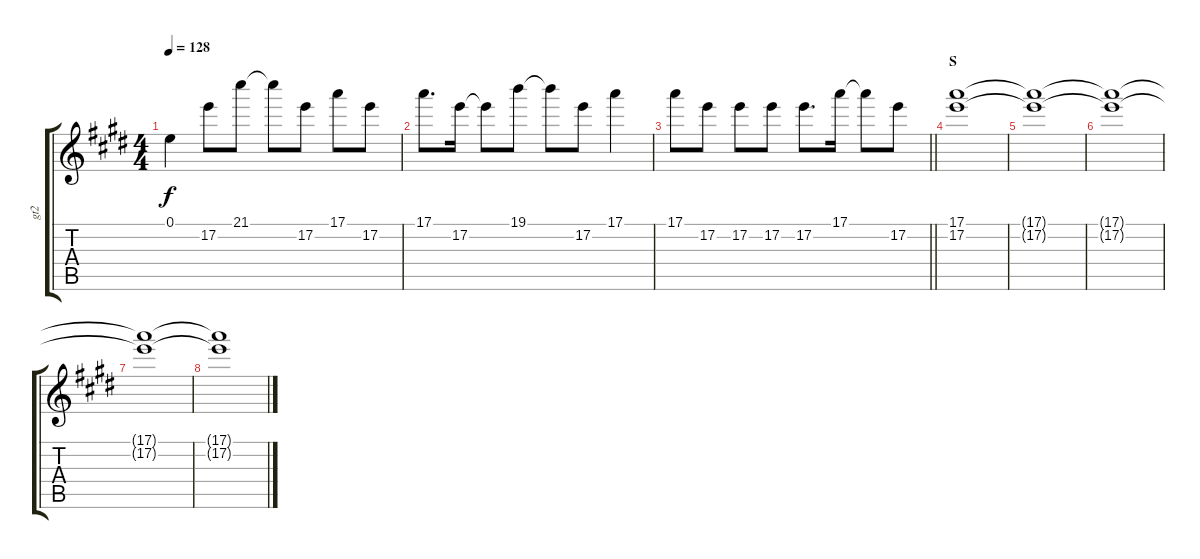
\track ("gt2" "gt2") {instrument distortionguitar}
\staff {score tabs}
\tuning (E4 B3 G3 D3 A2 E2) {hide}
\ts (4 4)
\tempo 128
\clef g2
\ks e
0.1.4{dy f} 17.2.8 21.1.8 21.1{t}.8 17.2.8 17.1.8 17.2.8 |
17.1.8{d} 17.2.16 17.2{t}.8 19.1.8 19.1{t}.8 17.2.8 17.1.4 |
\barLineRight lightlight
17.1.8 17.2.8 17.2.8 17.2.8 17.2.8{d} 17.1.16 17.1{t}.8 17.2.8 |
\section ("" "S")
(17.1 17.2).1 |
(17.1{t} 17.2{t}).1 |
(17.1{t} 17.2{t}).1 |
(17.1{t} 17.2{t}).1 |
(17.1{t} 17.2{t}).1
